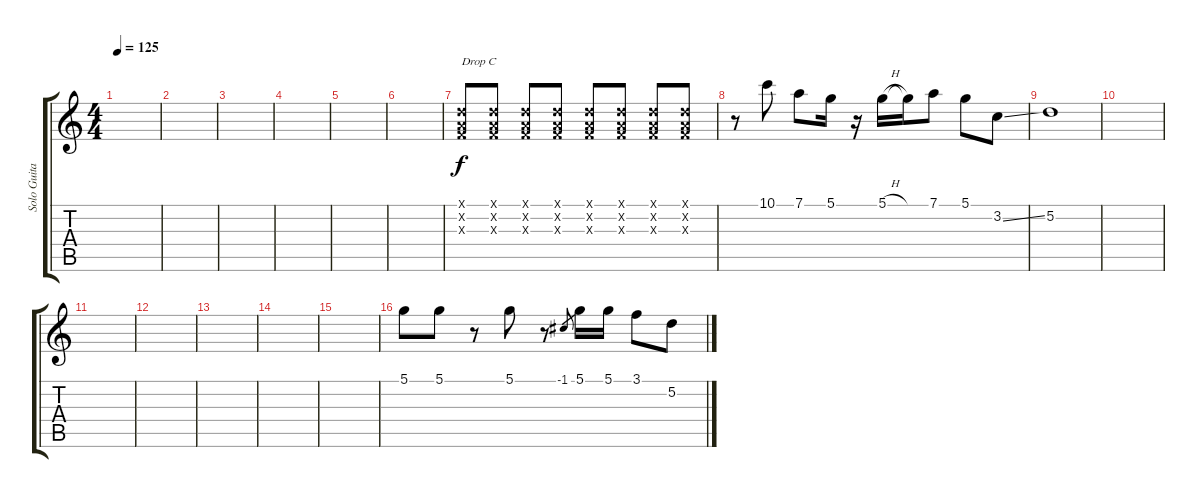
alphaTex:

\track ("Solo Guitar" "Solo Guita") {instrument distortionguitar}
\staff {score tabs}
\tuning (D4 A3 F3 C3 G2 C2) {hide}
\ts (4 4)
\tempo 125
\clef g2
\ks c
|
|
|
|
|
|
(0.1{x} 0.2{x} 0.3{x}).8{txt "Drop C"} (0.1{x} 0.2{x} 0.3{x}).8 (0.1{x} 0.2{x} 0.3{x}).8 (0.1{x} 0.2{x} 0.3{x}).8 (0.1{x} 0.2{x} 0.3{x}).8 (0.1{x} 0.2{x} 0.3{x}).8 (0.1{x} 0.2{x} 0.3{x}).8 (0.1{x} 0.2{x} 0.3{x}).8 |
r.8 10.1.8 7.1.8 5.1.16 r.16 5.1{h}.16 5.1{t}.16 7.1.8 5.1.8 3.2{ss}.8 |
5.2.1 |
|
|
|
|
|
|
5.1.8 5.1.8 r.8 5.1.8 r.8 -1.1.8{gr} 5.1.16 5.1.16 3.1.8 5.2{ss}.8
